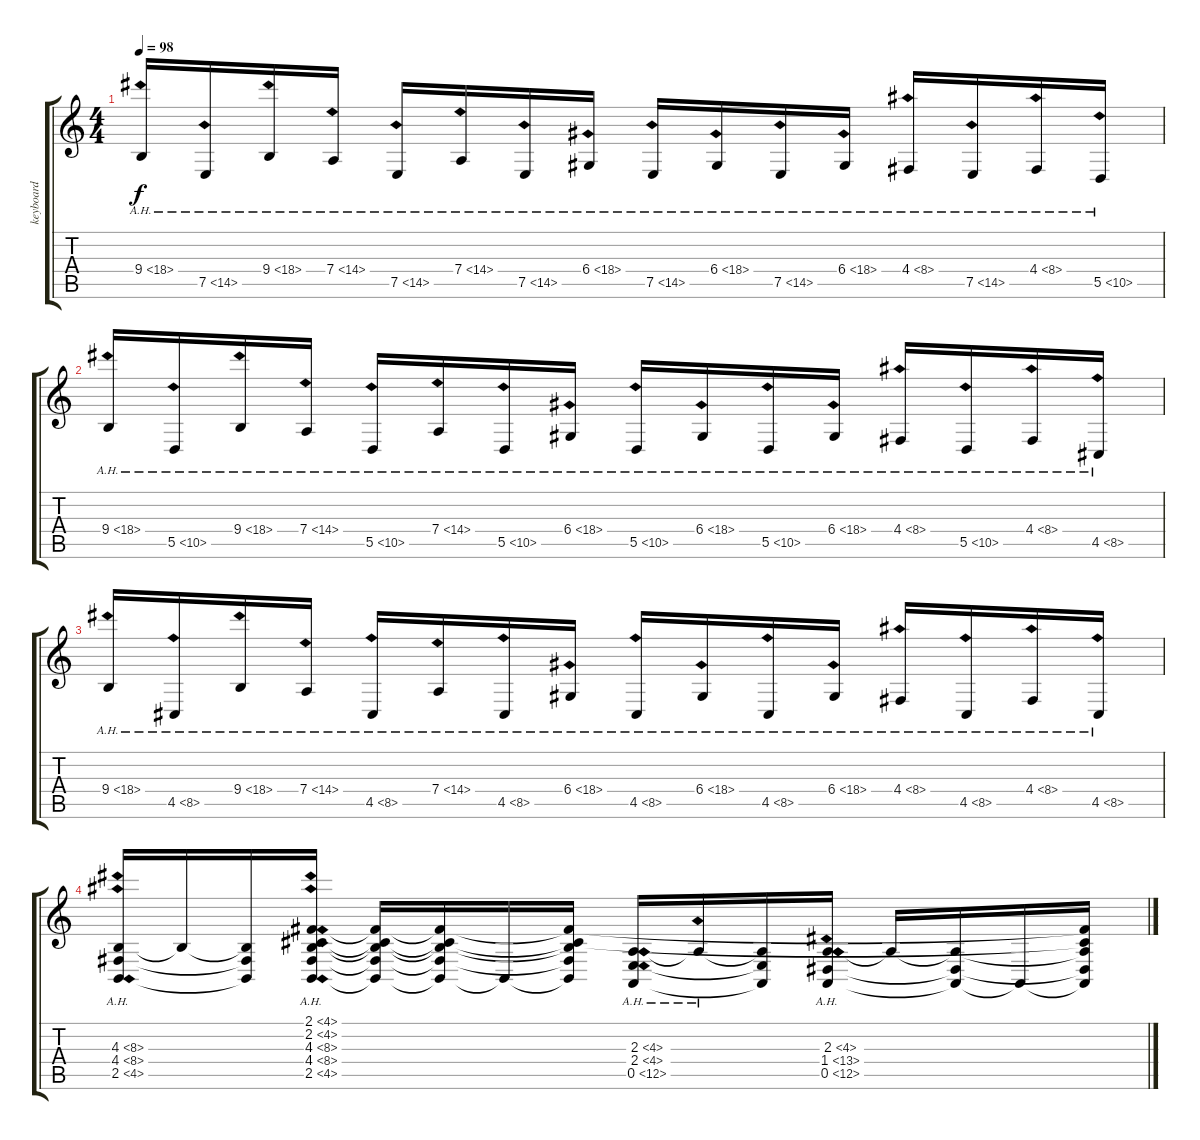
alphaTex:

\track ("keyboard" "keyboard") {instrument stringensemble1}
\staff {score tabs}
\tuning (E4 B3 G3 D3 A2 E2) {hide}
\ts (4 4)
\tempo 98
\clef g2
\ks c
9.4{ah 9}.16{dy f instrument fx1rain} 7.5{ah 7}.16 9.4{ah 9}.16 7.4{ah 7}.16 7.5{ah 7}.16 7.4{ah 7}.16 7.5{ah 7}.16 6.4{ah 12}.16 7.5{ah 7}.16 6.4{ah 12}.16 7.5{ah 7}.16 6.4{ah 12}.16 4.4{ah 4}.16 7.5{ah 7}.16 4.4{ah 4}.16 5.5{ah 5}.16 |
9.4{ah 9}.16 5.5{ah 5}.16 9.4{ah 9}.16 7.4{ah 7}.16 5.5{ah 5}.16 7.4{ah 7}.16 5.5{ah 5}.16 6.4{ah 12}.16 5.5{ah 5}.16 6.4{ah 12}.16 5.5{ah 5}.16 6.4{ah 12}.16 4.4{ah 4}.16 5.5{ah 5}.16 4.4{ah 4}.16 4.5{ah 4}.16 |
9.4{ah 9}.16 4.5{ah 4}.16 9.4{ah 9}.16 7.4{ah 7}.16 4.5{ah 4}.16 7.4{ah 7}.16 4.5{ah 4}.16 6.4{ah 12}.16 4.5{ah 4}.16 6.4{ah 12}.16 4.5{ah 4}.16 6.4{ah 12}.16 4.4{ah 4}.16 4.5{ah 4}.16 4.4{ah 4}.16 4.5{ah 4}.16 |
(4.3{ah 4} 4.4{ah 4} 2.5{ah 2}).16{instrument stringensemble1} 4.3{t}.16 (4.3{t} 4.4{t} 2.5{t}).16 (2.1{ah 2} 2.2{ah 2} 4.3{ah 4} 4.4{ah 4} 2.5{ah 2}).16 (2.1{t} 2.2{t} 4.3{t} 4.4{t} 2.5{t}).16 (2.1{t} 2.2{t} 4.3{t} 4.4{t} 2.5{t}).16 2.5{t}.16 (2.1{t} 2.2{t} 4.3{t} 4.4{t} 2.5{t}).16 (2.3{ah 2} 2.4{ah 2} 0.5{ah 12}).16 2.3{ah 12 t}.16 (2.3{t} 2.4{t} 0.5{t}).16 (2.3{ah 2} 1.4{ah 12} 0.5{ah 12}).16 2.3{t}.16 (2.3{t} 1.4{t} 0.5{t}).16 0.5{t}.16 (2.1{t} 2.2{t} 2.3{t} 1.4{t} 0.5{t}).16
